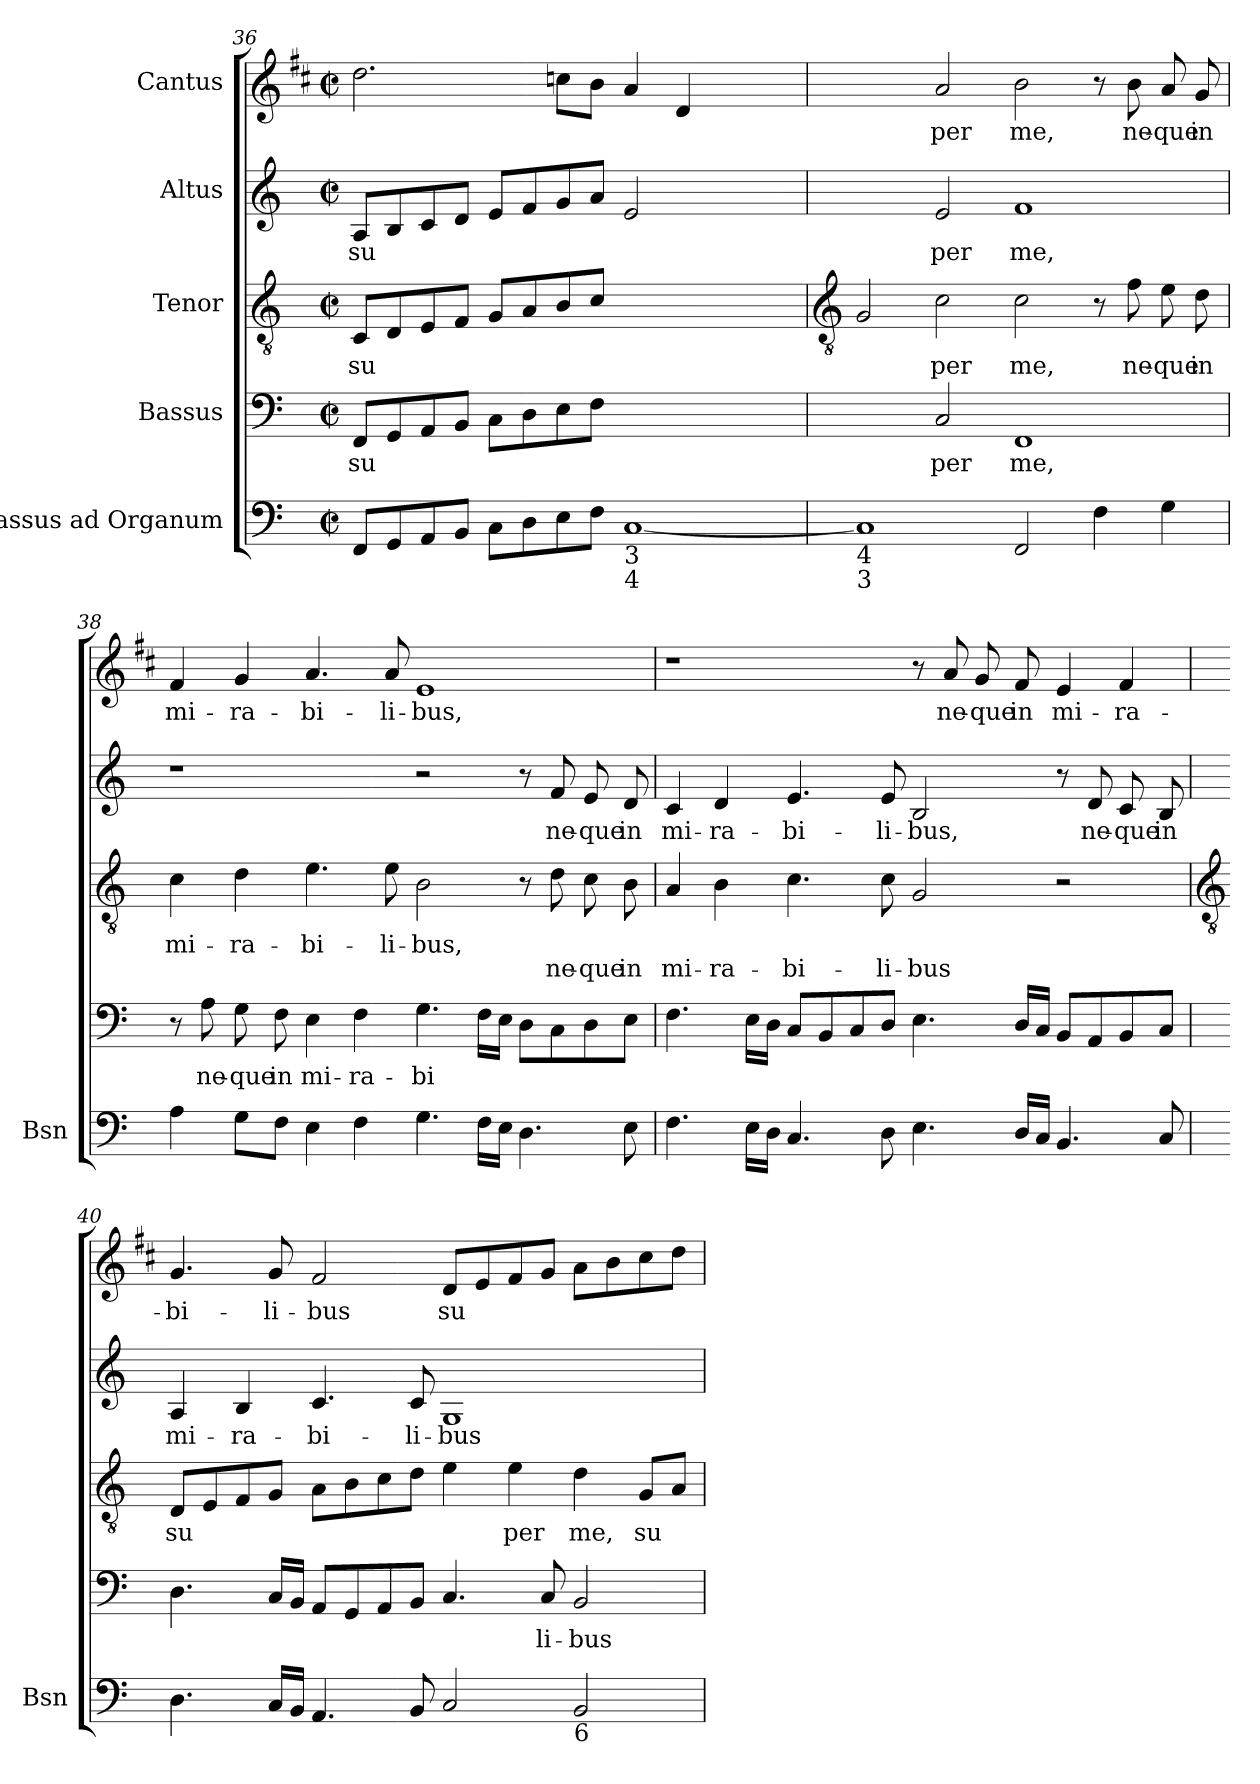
**kern	**kern	**text	**kern	**text	**text	**kern	**text	**kern	**text
*part5	*part4	*part4	*part3	*part3	*part3	*part2	*part2	*part1	*part1
*staff5	*staff4	*staff4	*staff3	*staff3	*staff3	*staff2	*staff2	*staff1	*staff1
*I"Bassus ad Organum	*I"Bassus	*	*I"Tenor	*	*	*I"Altus	*	*I"Cantus	*
*I'Bsn	*	*	*	*	*	*	*	*	*
*clefF4	*clefF4	*	*clefGv2	*	*	*clefG2	*	*clefG2	*
*	*	*	*	*	*	*	*	*ITrd1c2	*
*k[]	*k[]	*	*k[]	*	*	*k[]	*	*k[]	*
*C:	*C:	*	*C:	*	*	*C:	*	*C:	*
*M4/2	*M4/2	*	*M4/2	*	*	*M4/2	*	*M4/2	*
*met(c|)	*met(c|)	*	*met(c|)	*	*	*met(c|)	*	*met(c|)	*
=36	=36	=36	=36	=36	=36	=36	=36	=36	=36
!	!	!LO:LY:b	!	!LO:LY:b	!	!	!LO:LY:b	!	!
8FFL	8FFL	su	8CL	su	.	8AL	su	2.cc	.
8GG	8GG	.	8D	.	.	8B	.	.	.
8AA	8AA	.	8E	.	.	8c	.	.	.
8BBJ	8BBJ	.	8FJ	.	.	8dJ	.	.	.
8CL	8CL	.	8GL	.	.	8eL	.	.	.
8D	8D	.	8A	.	.	8f	.	.	.
8E	8E	.	8B	.	.	8g	.	8b-XL	.
8FJ	8FJ	.	8cJ	.	.	8aJ	.	8aJ	.
!LO:TX:b:t=3	!	!	!	!	!	!	!	!	!
!LO:TX:b:t=4	!	!	!	!	!	!	!	!	!
[1C	[1Cyy	.	1ryy	.	.	2e	.	4g	.
.	.	.	.	.	.	.	.	4c	.
.	.	.	.	.	.	[2fyy	.	[2ccyy	.
!!LO:LB:g=z
=37	=37	=37	=37	=37	=37	=37	=37	=37	=37
*	*	*	*clefGv2	*	*	*	*	*	*
!LO:TX:b:t=4	!	!	!	!	!	!	!	!	!
!LO:TX:b:t=3	!	!	!	!	!	!	!	!	!
1C]	2Cyy]	.	2G	.	.	2fyy]	.	2ccyy]	.
!	!	!LO:LY:b	!	!LO:LY:b	!	!	!LO:LY:b	!	!LO:LY:b
.	2C	per	2c	per	.	2e	per	2g	per
!	!	!LO:LY:b	!	!LO:LY:b	!	!	!LO:LY:b	!	!LO:LY:b
2FF	1FF	me,	2c	me,	.	1f	me,	2a	me,
4F	.	.	8r	.	.	.	.	8r	.
!	!	!	!	!LO:LY:b	!	!	!	!	!LO:LY:b
.	.	.	8f	ne-	.	.	.	8a	ne-
!	!	!	!	!LO:LY:b	!	!	!	!	!LO:LY:b
4G	.	.	8e	-que	.	.	.	8g	-que
!	!	!	!	!LO:LY:b	!	!	!	!	!LO:LY:b
.	.	.	8d	in	.	.	.	8f	in
=38	=38	=38	=38	=38	=38	=38	=38	=38	=38
!	!	!	!	!LO:LY:b	!	!	!	!	!LO:LY:b
4A	8r	.	4c	mi-	.	1r	.	4e	mi-
!	!	!LO:LY:b	!	!	!	!	!	!	!
.	8A	ne-	.	.	.	.	.	.	.
!	!	!LO:LY:b	!	!LO:LY:b	!	!	!	!	!LO:LY:b
8GL	8G	-que	4d	-ra-	.	.	.	4f	-ra-
!	!	!LO:LY:b	!	!	!	!	!	!	!
8FJ	8F	in	.	.	.	.	.	.	.
!	!	!LO:LY:b	!	!LO:LY:b	!	!	!	!	!LO:LY:b
4E	4E	mi-	4.e	-bi-	.	.	.	4.g	-bi-
!	!	!LO:LY:b	!	!	!	!	!	!	!
4F	4F	-ra-	.	.	.	.	.	.	.
!	!	!	!	!LO:LY:b	!	!	!	!	!LO:LY:b
.	.	.	8e	-li-	.	.	.	8g	-li-
!	!	!LO:LY:b	!	!LO:LY:b	!	!	!	!	!LO:LY:b
4.G	4.G	-bi	2B	-bus,	.	2r	.	1d	-bus,
16FLL	16FLL	.	.	.	.	.	.	.	.
16EJJ	16EJJ	.	.	.	.	.	.	.	.
4.D	8DL	.	8r	.	.	8r	.	.	.
!	!	!	!	!	!LO:LY:b	!	!LO:LY:b	!	!
.	8C	.	8d	.	ne-	8f	ne-	.	.
!	!	!	!	!	!LO:LY:b	!	!LO:LY:b	!	!
.	8D	.	8c	.	-que	8e	-que	.	.
!	!	!	!	!	!LO:LY:b	!	!LO:LY:b	!	!
8E	8EJ	.	8B	.	in	8d	in	.	.
=39	=39	=39	=39	=39	=39	=39	=39	=39	=39
!	!	!	!	!	!LO:LY:b	!	!LO:LY:b	!	!
4.F	4.F	.	4A	.	mi-	4c	mi-	1r	.
!	!	!	!	!	!LO:LY:b	!	!LO:LY:b	!	!
.	.	.	4B	.	-ra-	4d	-ra-	.	.
16ELL	16ELL	.	.	.	.	.	.	.	.
16DJJ	16DJJ	.	.	.	.	.	.	.	.
!	!	!	!	!	!LO:LY:b	!	!LO:LY:b	!	!
4.C	8CL	.	4.c	.	-bi-	4.e	-bi-	.	.
.	8BB	.	.	.	.	.	.	.	.
.	8C	.	.	.	.	.	.	.	.
!	!	!	!	!	!LO:LY:b	!	!LO:LY:b	!	!
8D	8DJ	.	8c	.	-li-	8e	-li-	.	.
!	!	!	!	!	!LO:LY:b	!	!LO:LY:b	!	!
4.E	4.E	.	2G	.	-bus	2B	-bus,	8r	.
!	!	!	!	!	!	!	!	!	!LO:LY:b
.	.	.	.	.	.	.	.	8g	ne-
!	!	!	!	!	!	!	!	!	!LO:LY:b
.	.	.	.	.	.	.	.	8f	-que
!	!	!	!	!	!	!	!	!	!LO:LY:b
16DLL	16DLL	.	.	.	.	.	.	8e	in
16CJJ	16CJJ	.	.	.	.	.	.	.	.
!	!	!	!	!	!	!	!	!	!LO:LY:b
4.BB	8BBL	.	2r	.	.	8r	.	4d	mi-
!	!	!	!	!	!	!	!LO:LY:b	!	!
.	8AA	.	.	.	.	8d	ne-	.	.
!	!	!	!	!	!	!	!LO:LY:b	!	!LO:LY:b
.	8BB	.	.	.	.	8c	-que	4e	-ra-
!	!	!	!	!	!	!	!LO:LY:b	!	!
8C	8CJ	.	.	.	.	8B	in	.	.
!!LO:LB:g=z
=40	=40	=40	=40	=40	=40	=40	=40	=40	=40
*	*	*	*clefGv2	*	*	*	*	*	*
!	!	!	!	!LO:LY:b	!	!	!LO:LY:b	!	!LO:LY:b
4.D	4.D	.	8DL	su	.	4A	mi-	4.f	-bi-
.	.	.	8E	.	.	.	.	.	.
!	!	!	!	!	!	!	!LO:LY:b	!	!
.	.	.	8F	.	.	4B	-ra-	.	.
!	!	!	!	!	!	!	!	!	!LO:LY:b
16CLL	16CLL	.	8GJ	.	.	.	.	8f	-li-
16BBJJ	16BBJJ	.	.	.	.	.	.	.	.
!	!	!	!	!	!	!	!LO:LY:b	!	!LO:LY:b
4.AA	8AAL	.	8AL	.	.	4.c	-bi-	2e	-bus
.	8GG	.	8B	.	.	.	.	.	.
.	8AA	.	8c	.	.	.	.	.	.
!	!	!	!	!	!	!	!LO:LY:b	!	!
8BB	8BBJ	.	8dJ	.	.	8c	-li-	.	.
!	!	!	!	!	!	!	!LO:LY:b	!	!LO:LY:b
2C	4.C	.	4e	.	.	1G	-bus	8cL	su
.	.	.	.	.	.	.	.	8d	.
!	!	!	!	!LO:LY:b	!	!	!	!	!
.	.	.	4e	per	.	.	.	8e	.
!	!	!LO:LY:b	!	!	!	!	!	!	!
.	8C	li-	.	.	.	.	.	8fJ	.
!LO:TX:b:t=6	!	!	!	!	!	!	!	!	!
!	!	!LO:LY:b	!	!LO:LY:b	!	!	!	!	!
2BB	2BB	-bus	4d	me,	.	.	.	8gL	.
.	.	.	.	.	.	.	.	8a	.
!	!	!	!	!LO:LY:b	!	!	!	!	!
.	.	.	8GL	su	.	.	.	8b	.
.	.	.	8AJ	.	.	.	.	8ccJ	.
=	=	=	=	=	=	=	=	=	=
*-	*-	*-	*-	*-	*-	*-	*-	*-	*-
